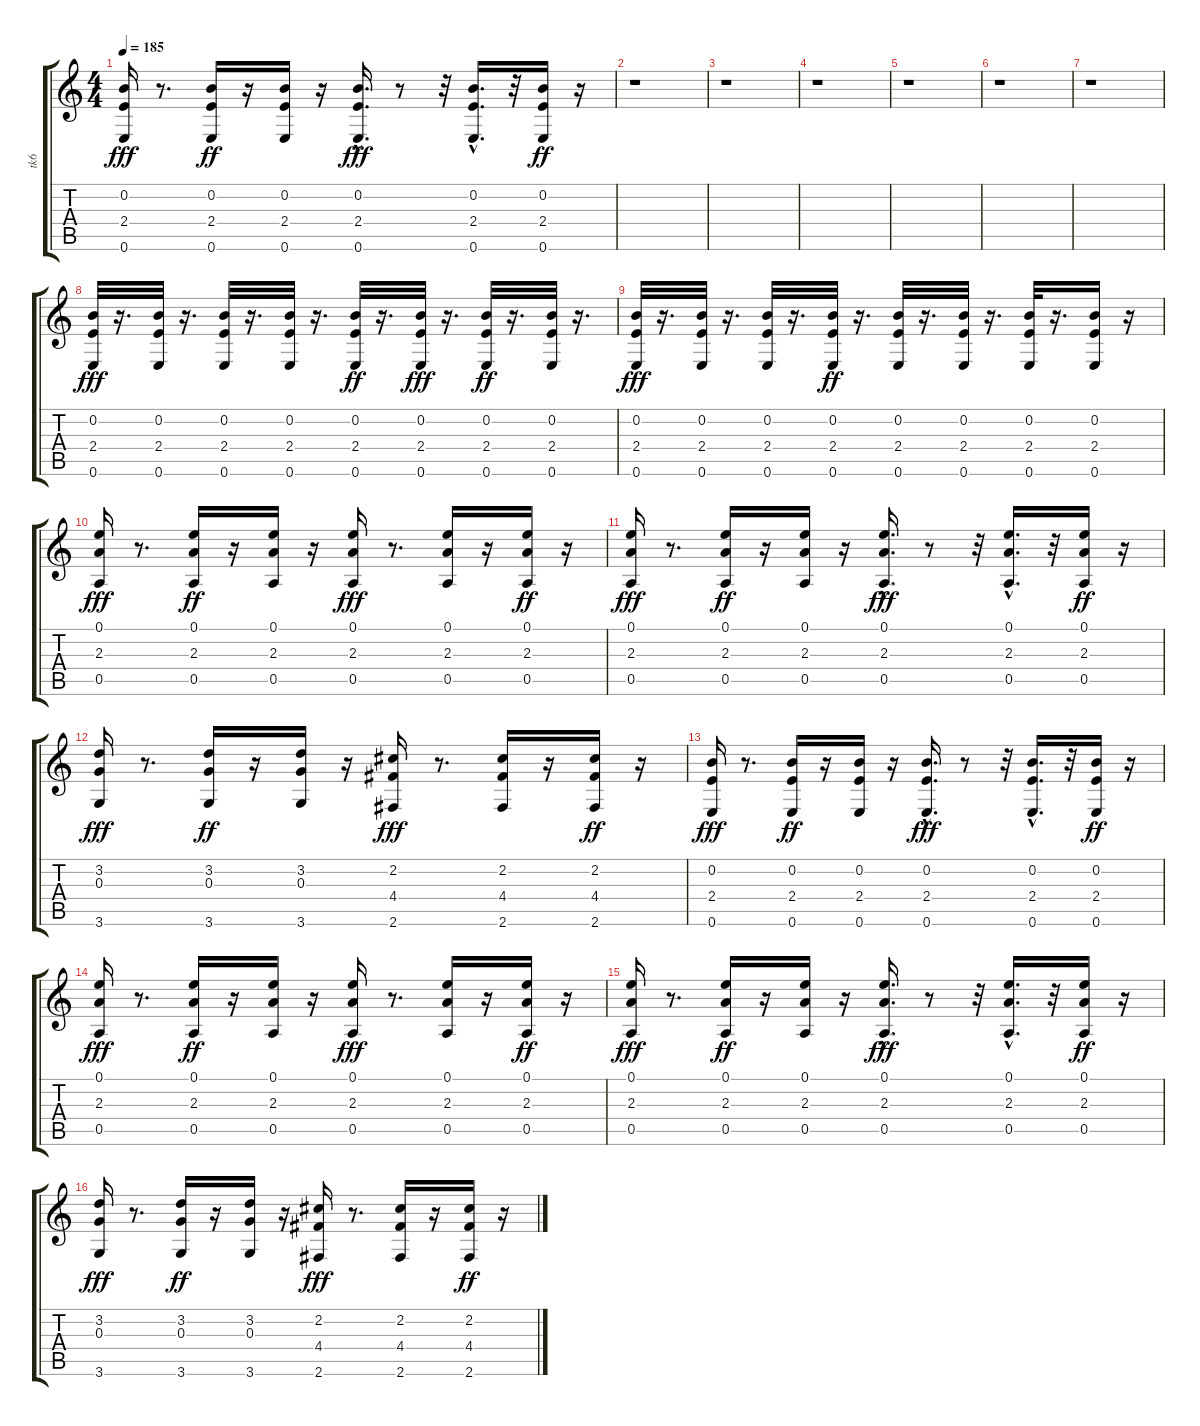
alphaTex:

\track ("tk6" "tk6") {instrument electricguitarmuted}
\staff {score tabs}
\tuning (E4 B3 G3 D3 A2 E2) {hide}
\ts (4 4)
\tempo 185
\clef g2
\ks c
(0.2 2.4 0.6).16{dy fff} r.8{d} (0.2 2.4 0.6).16{dy ff} r.16 (0.2 2.4 0.6).16 r.16 (0.2{hac} 2.4 0.6).16{d dy fff} r.8 r.32 (0.2 2.4{hac} 0.6{hac}).16{d} r.32 (0.2 2.4 0.6).16{dy ff} r.16 |
r.1 |
r.1 |
r.1 |
r.1 |
r.1 |
r.1 |
(0.2 2.4 0.6).32{dy fff} r.16{d} (0.2 2.4 0.6).32 r.16{d} (0.2 2.4 0.6).32 r.16{d} (0.2 2.4 0.6).32 r.16{d} (0.2 2.4 0.6).32{dy ff} r.16{d} (0.2 2.4 0.6).32{dy fff} r.16{d} (0.2 2.4 0.6).32{dy ff} r.16{d} (0.2 2.4 0.6).32 r.16{d} |
(0.2 2.4 0.6).32{dy fff} r.16{d} (0.2 2.4 0.6).32 r.16{d} (0.2 2.4 0.6).32 r.16{d} (0.2 2.4 0.6).32{dy ff} r.16{d} (0.2 2.4 0.6).32 r.16{d} (0.2 2.4 0.6).32 r.16{d} (0.2 2.4 0.6).32 r.16{d} (0.2 2.4 0.6).16 r.16 |
(0.1 2.3 0.5).16{dy fff} r.8{d} (0.1 2.3 0.5).16{dy ff} r.16 (0.1 2.3 0.5).16 r.16 (0.1 2.3 0.5).16{dy fff} r.8{d} (0.1 2.3 0.5).16 r.16 (0.1 2.3 0.5).16{dy ff} r.16 |
(0.1 2.3 0.5).16{dy fff} r.8{d} (0.1 2.3 0.5).16{dy ff} r.16 (0.1 2.3 0.5).16 r.16 (0.1{hac} 2.3 0.5).16{d dy fff} r.8 r.32 (0.1 2.3{hac} 0.5{hac}).16{d} r.32 (0.1 2.3 0.5).16{dy ff} r.16 |
(3.2 0.3 3.6).16{dy fff} r.8{d} (3.2 0.3 3.6).16{dy ff} r.16 (3.2 0.3 3.6).16 r.16 (2.2 4.4 2.6).16{dy fff} r.8{d} (2.2 4.4 2.6).16 r.16 (2.2 4.4 2.6).16{dy ff} r.16 |
(0.2 2.4 0.6).16{dy fff} r.8{d} (0.2 2.4 0.6).16{dy ff} r.16 (0.2 2.4 0.6).16 r.16 (0.2{hac} 2.4 0.6).16{d dy fff} r.8 r.32 (0.2 2.4{hac} 0.6{hac}).16{d} r.32 (0.2 2.4 0.6).16{dy ff} r.16 |
(0.1 2.3 0.5).16{dy fff} r.8{d} (0.1 2.3 0.5).16{dy ff} r.16 (0.1 2.3 0.5).16 r.16 (0.1 2.3 0.5).16{dy fff} r.8{d} (0.1 2.3 0.5).16 r.16 (0.1 2.3 0.5).16{dy ff} r.16 |
(0.1 2.3 0.5).16{dy fff} r.8{d} (0.1 2.3 0.5).16{dy ff} r.16 (0.1 2.3 0.5).16 r.16 (0.1{hac} 2.3 0.5).16{d dy fff} r.8 r.32 (0.1 2.3{hac} 0.5{hac}).16{d} r.32 (0.1 2.3 0.5).16{dy ff} r.16 |
(3.2 0.3 3.6).16{dy fff} r.8{d} (3.2 0.3 3.6).16{dy ff} r.16 (3.2 0.3 3.6).16 r.16 (2.2 4.4 2.6).16{dy fff} r.8{d} (2.2 4.4 2.6).16 r.16 (2.2 4.4 2.6).16{dy ff} r.16
